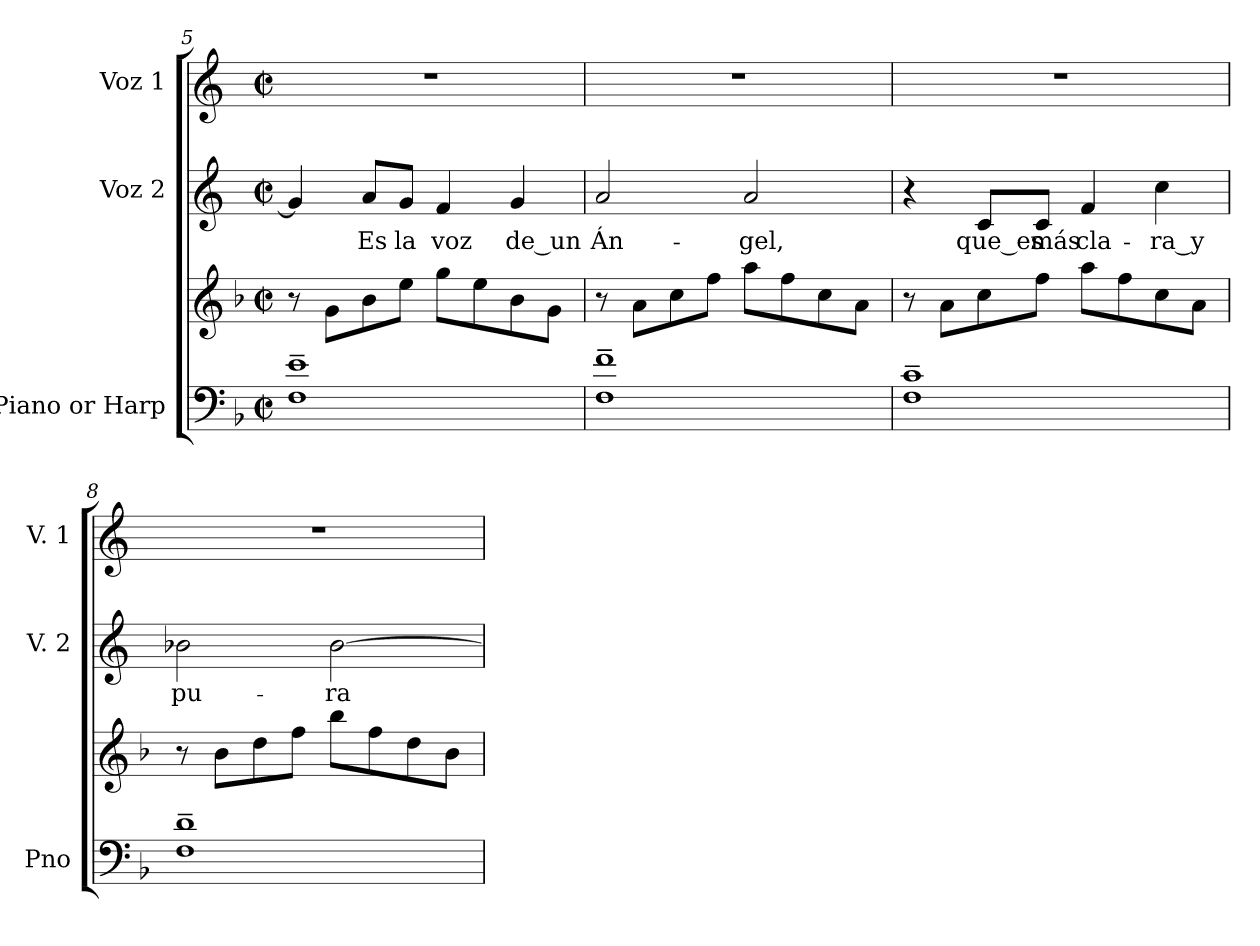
**kern	**kern	**kern	**text	**kern
*part3	*part3	*part2	*part2	*part1
*staff4	*staff3	*staff2	*staff2	*staff1
*I"Piano or Harp	*	*I"Voz 2	*	*I"Voz 1
*I'Pno	*	*I'V. 2	*	*I'V. 1
*clefF4	*clefG2	*clefG2	*	*clefG2
*k[b-]	*k[b-]	*k[]	*	*k[]
*M2/2	*M2/2	*M2/2	*	*M2/2
*met(c|)	*met(c|)	*met(c|)	*	*met(c|)
=5	=5	=5	=5	=5
1F~ 1e~	8r	4g/]	.	1r
.	8g\L	.	.	.
.	8b-\	8a/L	Es	.
.	8ee\J	8g/J	la	.
.	8gg\L	4f/	voz	.
.	8ee\	.	.	.
.	8b-\	4g/	de_un	.
.	8g\J	.	.	.
=6	=6	=6	=6	=6
1F~ 1f~	8r	2a/	Án-	1r
.	8a\L	.	.	.
.	8cc\	.	.	.
.	8ff\J	.	.	.
.	8aa\L	2a/	-gel,	.
.	8ff\	.	.	.
.	8cc\	.	.	.
.	8a\J	.	.	.
!!LO:PB:g=z
=7	=7	=7	=7	=7
1F~ 1c~	8r	4r	.	1r
.	8a\L	.	.	.
.	8cc\	8c/L	que_es	.
.	8ff\J	8c/J	más	.
.	8aa\L	4f/	cla-	.
.	8ff\	.	.	.
.	8cc\	4cc\	-ra_y	.
.	8a\J	.	.	.
=8	=8	=8	=8	=8
1F~ 1d~	8r	2b-X\	pu-	1r
.	8b-\L	.	.	.
.	8dd\	.	.	.
.	8ff\J	.	.	.
.	8bb-\L	[2b-\	-ra	.
.	8ff\	.	.	.
.	8dd\	.	.	.
.	8b-\J	.	.	.
=	=	=	=	=
*-	*-	*-	*-	*-
